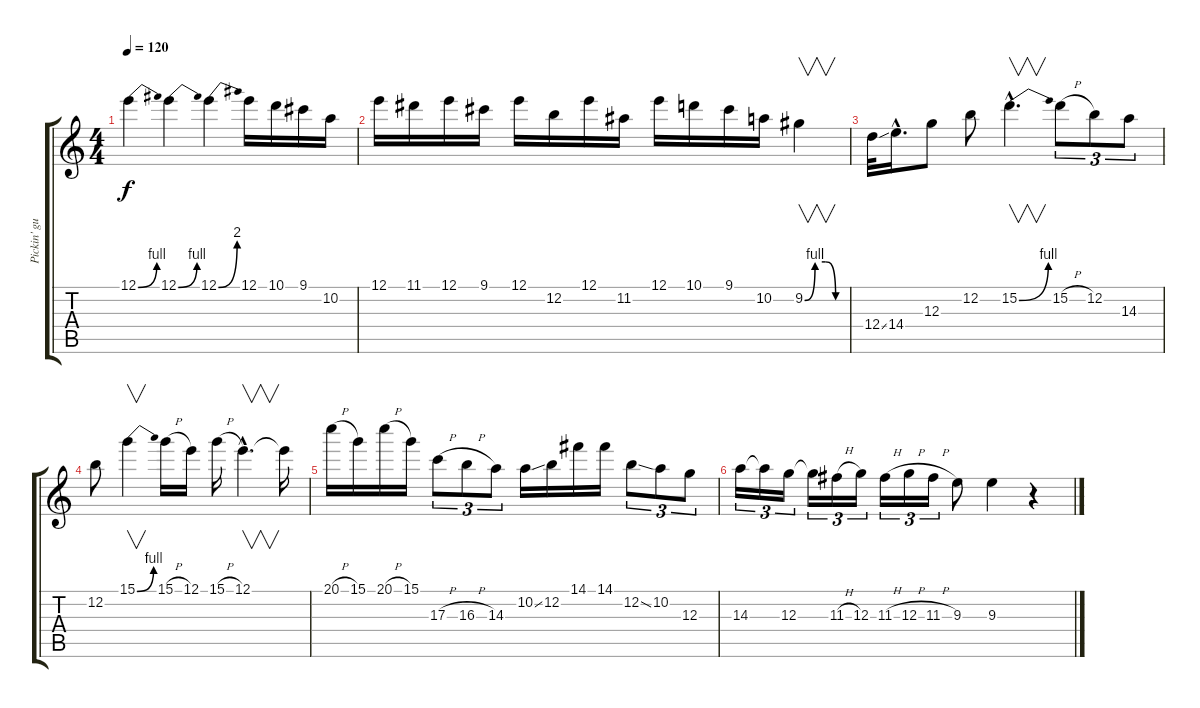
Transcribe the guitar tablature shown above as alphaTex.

\track ("Pickin' gura" "Pickin' gu") {instrument acousticguitarsteel}
\staff {score tabs}
\tuning (E4 B3 G3 D3 A2 E2) {hide}
\ts (4 4)
\tempo 120
\clef g2
\ks c
12.1{be (bend 0 0 60 4)}.4{dy f} 12.1{be (bend 0 0 60 4)}.4 12.1{be (bend 0 0 60 8)}.4 12.1.16 10.1.16 9.1.16 10.2.16 |
12.1.16 11.1.16 12.1.16 9.1.16 12.1.16 12.2.16 12.1.16 11.2.16 12.1.16 10.1.16 9.1.16 10.2.16 9.2{be (custom 0 0 15 4 30 4 45 0 60 0)}.4{v} |
12.4{ss}.32 14.4{hac}.16{d} 12.3.8 12.2.8 15.2{be (bend 0 0 60 4) hac}.4{v d} 15.2{h}.8{tu (3 2)} 12.2.8{tu (3 2)} 14.3.8{tu (3 2)} |
12.2.8 15.1{be (bend 0 0 60 4)}.4{v} 15.1{h}.16 12.1.16 15.1{h}.16 12.1{hac}.4{v d} 12.1{t}.16 |
20.1{h}.16 15.1.16 20.1{h}.16 15.1.16 17.3{h}.8{tu (3 2)} 16.3{h}.8{tu (3 2)} 14.3.8{tu (3 2)} 10.2{ss}.16 12.2.16 14.1.16 14.1.16 12.2{ss}.8{tu (3 2)} 10.2.8{tu (3 2)} 12.3.8{tu (3 2)} |
14.3.16{tu (3 2)} 14.3{t}.16{tu (3 2)} 12.3.16{tu (3 2)} 12.3{t}.16{tu (3 2)} 11.3{h}.16{tu (3 2)} 12.3.16{tu (3 2)} 11.3{h}.16{tu (3 2)} 12.3{h}.16{tu (3 2)} 11.3{h}.16{tu (3 2)} 9.3.8 9.3.4 r.4
